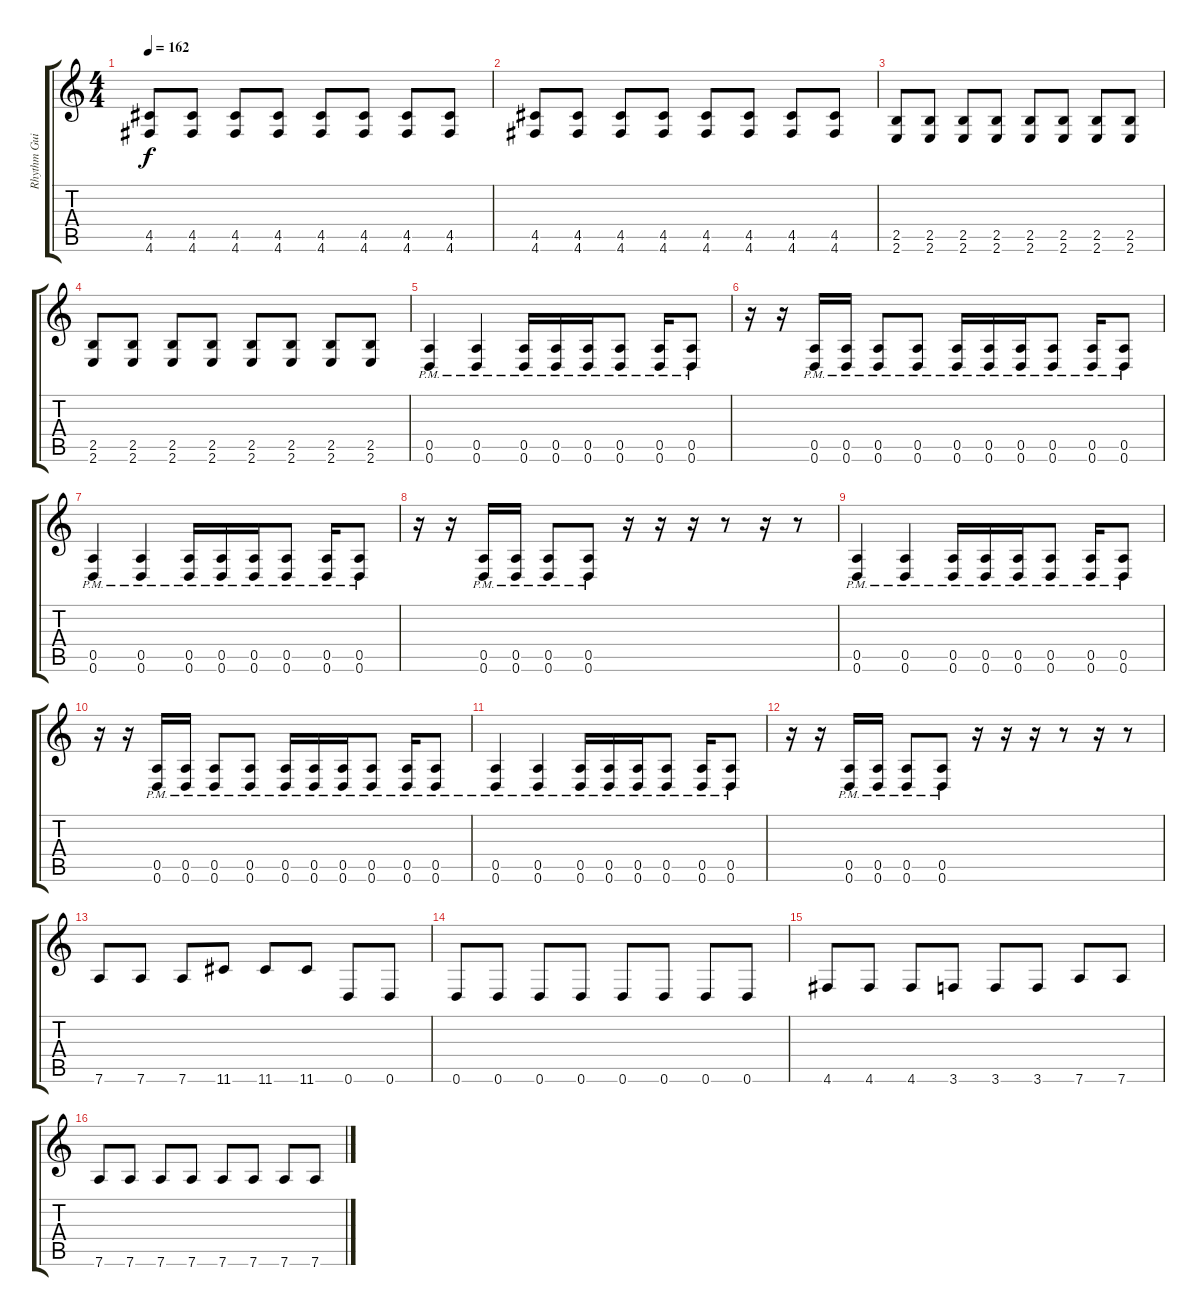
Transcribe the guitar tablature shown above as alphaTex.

\track ("Rhythm Guitar 2" "Rhythm Gui") {instrument distortionguitar}
\staff {score tabs}
\tuning (E4 B3 G3 D3 A2 D2) {hide}
\ts (4 4)
\tempo 162
\clef g2
\ks c
(4.5 4.6).8{dy f} (4.5 4.6).8 (4.5 4.6).8 (4.5 4.6).8 (4.5 4.6).8 (4.5 4.6).8 (4.5 4.6).8 (4.5 4.6).8 |
(4.5 4.6).8 (4.5 4.6).8 (4.5 4.6).8 (4.5 4.6).8 (4.5 4.6).8 (4.5 4.6).8 (4.5 4.6).8 (4.5 4.6).8 |
(2.5 2.6).8 (2.5 2.6).8 (2.5 2.6).8 (2.5 2.6).8 (2.5 2.6).8 (2.5 2.6).8 (2.5 2.6).8 (2.5 2.6).8 |
(2.5 2.6).8 (2.5 2.6).8 (2.5 2.6).8 (2.5 2.6).8 (2.5 2.6).8 (2.5 2.6).8 (2.5 2.6).8 (2.5 2.6).8 |
(0.5{pm} 0.6{pm}).4 (0.5{pm} 0.6{pm}).4 (0.5{pm} 0.6{pm}).16 (0.5{pm} 0.6{pm}).16 (0.5{pm} 0.6{pm}).16 (0.5{pm} 0.6{pm}).8 (0.5{pm} 0.6{pm}).16 (0.5{pm} 0.6{pm}).8 |
r.16 r.16 (0.5{pm} 0.6{pm}).16 (0.5{pm} 0.6{pm}).16 (0.5{pm} 0.6{pm}).8 (0.5{pm} 0.6{pm}).8 (0.5{pm} 0.6{pm}).16 (0.5{pm} 0.6{pm}).16 (0.5{pm} 0.6{pm}).16 (0.5{pm} 0.6{pm}).8 (0.5{pm} 0.6{pm}).16 (0.5{pm} 0.6{pm}).8 |
(0.5{pm} 0.6{pm}).4 (0.5{pm} 0.6{pm}).4 (0.5{pm} 0.6{pm}).16 (0.5{pm} 0.6{pm}).16 (0.5{pm} 0.6{pm}).16 (0.5{pm} 0.6{pm}).8 (0.5{pm} 0.6{pm}).16 (0.5{pm} 0.6{pm}).8 |
r.16 r.16 (0.5{pm} 0.6{pm}).16 (0.5{pm} 0.6{pm}).16 (0.5{pm} 0.6{pm}).8 (0.5{pm} 0.6{pm}).8 r.16 r.16 r.16 r.8 r.16 r.8 |
(0.5{pm} 0.6{pm}).4 (0.5{pm} 0.6{pm}).4 (0.5{pm} 0.6{pm}).16 (0.5{pm} 0.6{pm}).16 (0.5{pm} 0.6{pm}).16 (0.5{pm} 0.6{pm}).8 (0.5{pm} 0.6{pm}).16 (0.5{pm} 0.6{pm}).8 |
r.16 r.16 (0.5{pm} 0.6{pm}).16 (0.5{pm} 0.6{pm}).16 (0.5{pm} 0.6{pm}).8 (0.5{pm} 0.6{pm}).8 (0.5{pm} 0.6{pm}).16 (0.5{pm} 0.6{pm}).16 (0.5{pm} 0.6{pm}).16 (0.5{pm} 0.6{pm}).8 (0.5{pm} 0.6{pm}).16 (0.5{pm} 0.6{pm}).8 |
(0.5{pm} 0.6{pm}).4 (0.5{pm} 0.6{pm}).4 (0.5{pm} 0.6{pm}).16 (0.5{pm} 0.6{pm}).16 (0.5{pm} 0.6{pm}).16 (0.5{pm} 0.6{pm}).8 (0.5{pm} 0.6{pm}).16 (0.5{pm} 0.6{pm}).8 |
r.16 r.16 (0.5{pm} 0.6{pm}).16 (0.5{pm} 0.6{pm}).16 (0.5{pm} 0.6{pm}).8 (0.5{pm} 0.6{pm}).8 r.16 r.16 r.16 r.8 r.16 r.8 |
7.6.8 7.6.8 7.6.8 11.6.8 11.6.8 11.6.8 0.6.8 0.6.8 |
0.6.8 0.6.8 0.6.8 0.6.8 0.6.8 0.6.8 0.6.8 0.6.8 |
4.6.8 4.6.8 4.6.8 3.6.8 3.6.8 3.6.8 7.6.8 7.6.8 |
7.6.8 7.6.8 7.6.8 7.6.8 7.6.8 7.6.8 7.6.8 7.6.8
